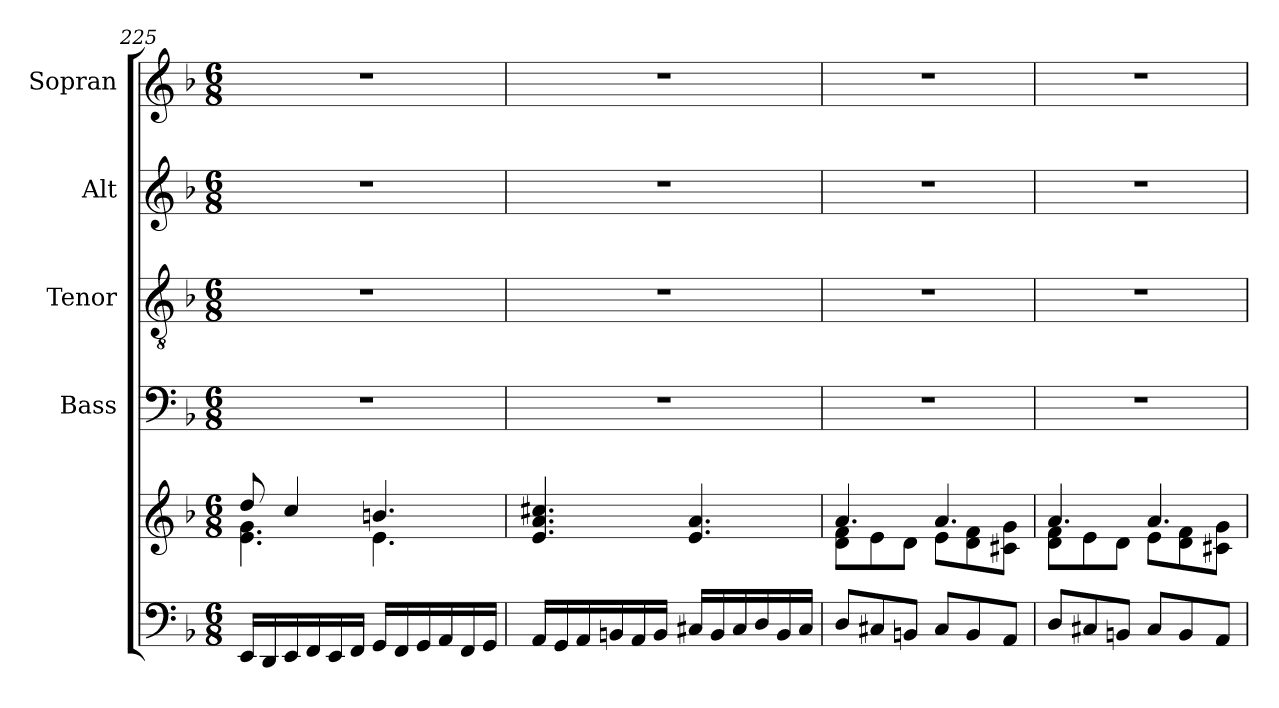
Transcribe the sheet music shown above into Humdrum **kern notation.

**kern	**kern	**kern	**kern	**kern	**kern
*part5	*part5	*part4	*part3	*part2	*part1
*staff6	*staff5	*staff4	*staff3	*staff2	*staff1
*	*	*I"Bass	*I"Tenor	*I"Alt	*I"Sopran
*	*	*I'B.	*I'T.	*I'A.	*I'S.
!!LO:PB:g=z
*clefF4	*clefG2	*clefF4	*clefGv2	*clefG2	*clefG2
*k[b-]	*k[b-]	*k[b-]	*k[b-]	*k[b-]	*k[b-]
*F:	*F:	*F:	*F:	*F:	*F:
*M6/8	*M6/8	*M6/8	*M6/8	*M6/8	*M6/8
=225	=225	=225	=225	=225	=225
*	*^	*	*	*	*
16EE/LL	8dd/	4.e\ 4.g\	2.r	2.r	2.r	2.r
16DD/	.	.	.	.	.	.
16EE/	4cc/	.	.	.	.	.
16FF/	.	.	.	.	.	.
16EE/	.	.	.	.	.	.
16FF/JJ	.	.	.	.	.	.
16GG/LL	4.bn/	4.e\	.	.	.	.
16FF/	.	.	.	.	.	.
16GG/	.	.	.	.	.	.
16AA/	.	.	.	.	.	.
16FF/	.	.	.	.	.	.
16GG/JJ	.	.	.	.	.	.
*	*v	*v	*	*	*	*
=226	=226	=226	=226	=226	=226
16AA/LL	4.e/ 4.a/ 4.cc#X/	2.r	2.r	2.r	2.r
16GG/	.	.	.	.	.
16AA/	.	.	.	.	.
16BBn/	.	.	.	.	.
16AA/	.	.	.	.	.
16BB/JJ	.	.	.	.	.
16C#X/LL	4.e/ 4.a/	.	.	.	.
16BB/	.	.	.	.	.
16C#/	.	.	.	.	.
16D/	.	.	.	.	.
16BB/	.	.	.	.	.
16C#/JJ	.	.	.	.	.
=227	=227	=227	=227	=227	=227
*	*^	*	*	*	*
8D/L	4.a/	8d\ 8f\L	2.r	2.r	2.r	2.r
8C#X/	.	8e\	.	.	.	.
8BBn/J	.	8d\J	.	.	.	.
8C#/L	4.a/	8e\L	.	.	.	.
8BB/	.	8d\ 8f\	.	.	.	.
8AA/J	.	8c#X\ 8g\J	.	.	.	.
=228	=228	=228	=228	=228	=228	=228
8D/L	4.a/	8d\ 8f\L	2.r	2.r	2.r	2.r
8C#X/	.	8e\	.	.	.	.
8BBn/J	.	8d\J	.	.	.	.
8C#/L	4.a/	8e\L	.	.	.	.
8BB/	.	8d\ 8f\	.	.	.	.
8AA/J	.	8c#X\ 8g\J	.	.	.	.
*	*v	*v	*	*	*	*
=	=	=	=	=	=
*-	*-	*-	*-	*-	*-
